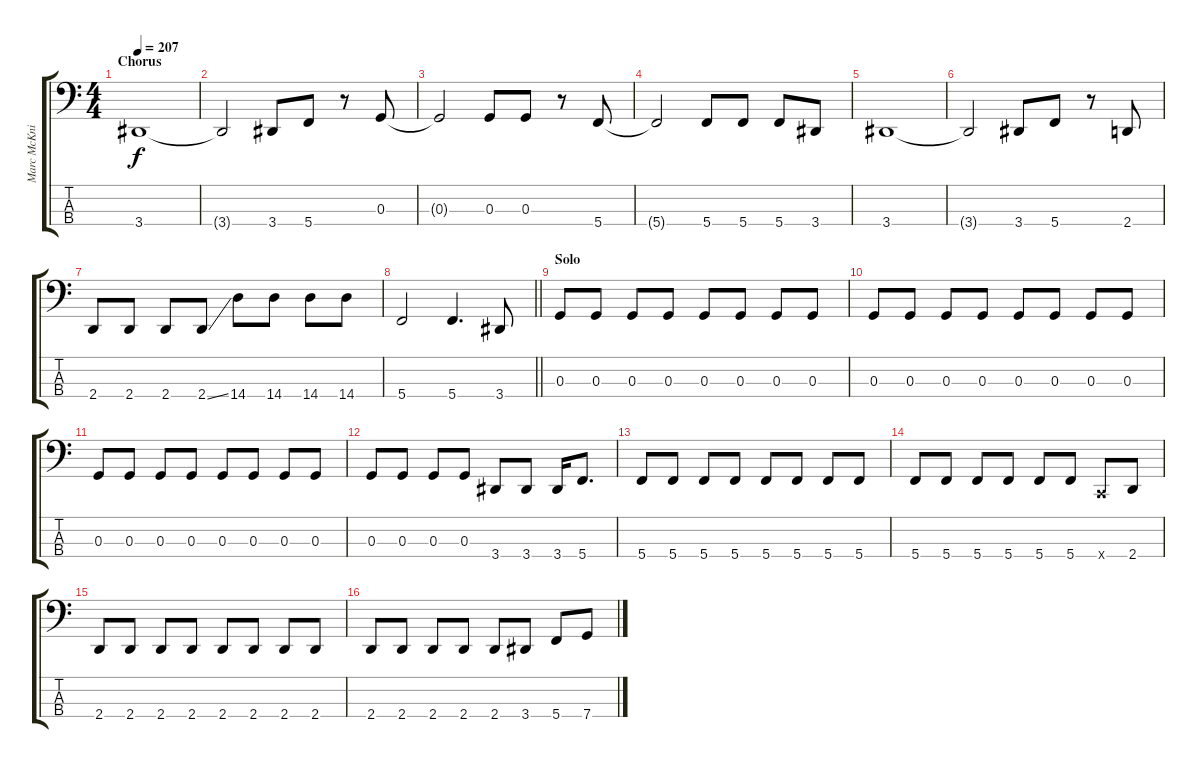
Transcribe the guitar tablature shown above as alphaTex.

\track ("Marc McKnight" "Marc McKni") {instrument electricbasspick}
\staff {score tabs}
\tuning (F2 C2 G1 C1) {hide}
\ts (4 4)
\section ("" "Chorus")
\tempo 207
\clef f4
\ks c
3.4{t}.1{dy f} |
3.4{t}.2 3.4.8 5.4.8 r.8 0.3.8 |
0.3{t}.2 0.3.8 0.3.8 r.8 5.4.8 |
5.4{t}.2 5.4.8 5.4.8 5.4.8 3.4.8 |
3.4.1 |
3.4{t}.2 3.4.8 5.4.8 r.8 2.4.8 |
2.4.8 2.4.8 2.4.8 2.4{ss}.8 14.4.8 14.4.8 14.4.8 14.4.8 |
\barLineRight lightlight
5.4.2 5.4.4{d} 3.4.8 |
\section ("" "Solo")
0.3.8 0.3.8 0.3.8 0.3.8 0.3.8 0.3.8 0.3.8 0.3.8 |
0.3.8 0.3.8 0.3.8 0.3.8 0.3.8 0.3.8 0.3.8 0.3.8 |
0.3.8 0.3.8 0.3.8 0.3.8 0.3.8 0.3.8 0.3.8 0.3.8 |
0.3.8 0.3.8 0.3.8 0.3.8 3.4.8 3.4.8 3.4.16 5.4.8{d} |
5.4.8 5.4.8 5.4.8 5.4.8 5.4.8 5.4.8 5.4.8 5.4.8 |
5.4.8 5.4.8 5.4.8 5.4.8 5.4.8 5.4.8 0.4{x}.8 2.4.8 |
2.4.8 2.4.8 2.4.8 2.4.8 2.4.8 2.4.8 2.4.8 2.4.8 |
2.4.8 2.4.8 2.4.8 2.4.8 2.4.8 3.4.8 5.4.8 7.4.8
